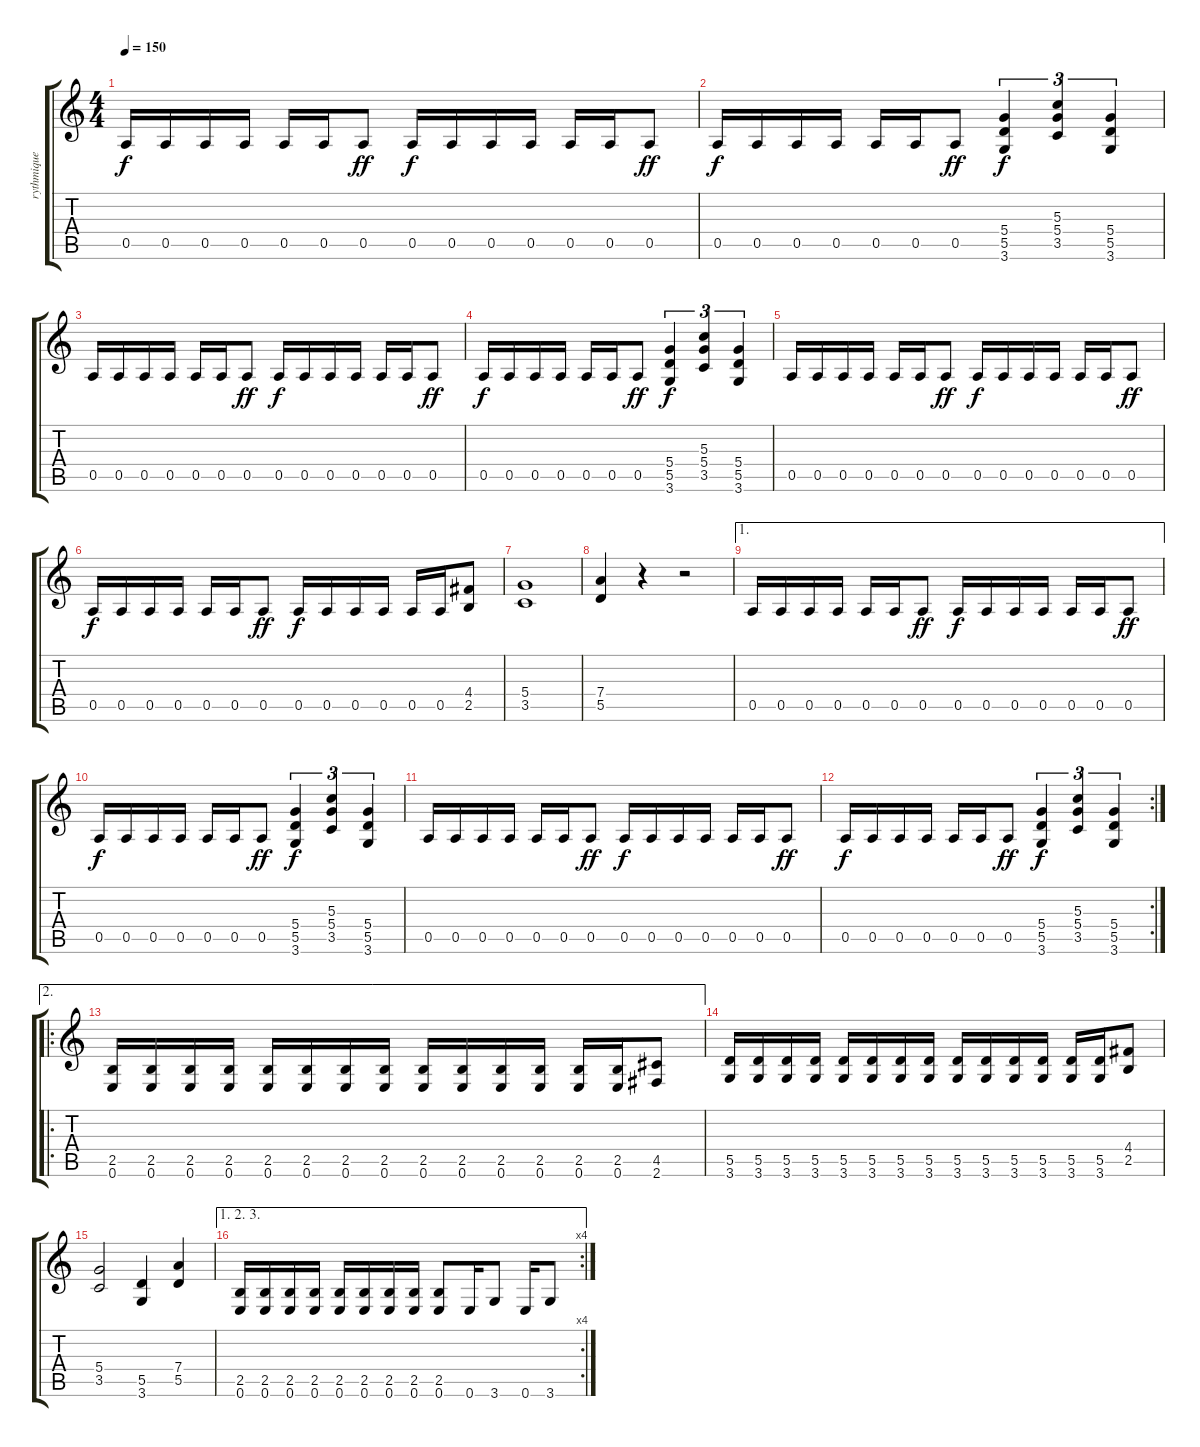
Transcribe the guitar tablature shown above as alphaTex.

\track ("rythmique" "rythmique") {instrument overdrivenguitar}
\staff {score tabs}
\tuning (E4 B3 G3 D3 A2 E2) {hide}
\ts (4 4)
\tempo 150
\clef g2
\ks c
0.5.16{dy f} 0.5.16 0.5.16 0.5.16 0.5.16 0.5.16 0.5.8{dy ff} 0.5.16{dy f} 0.5.16 0.5.16 0.5.16 0.5.16 0.5.16 0.5.8{dy ff} |
0.5.16{dy f} 0.5.16 0.5.16 0.5.16 0.5.16 0.5.16 0.5.8{dy ff} (5.4 5.5 3.6).4{tu (3 2) dy f} (5.3 5.4 3.5).4{tu (3 2)} (5.4 5.5 3.6).4{tu (3 2)} |
0.5.16 0.5.16 0.5.16 0.5.16 0.5.16 0.5.16 0.5.8{dy ff} 0.5.16{dy f} 0.5.16 0.5.16 0.5.16 0.5.16 0.5.16 0.5.8{dy ff} |
0.5.16{dy f} 0.5.16 0.5.16 0.5.16 0.5.16 0.5.16 0.5.8{dy ff} (5.4 5.5 3.6).4{tu (3 2) dy f} (5.3 5.4 3.5).4{tu (3 2)} (5.4 5.5 3.6).4{tu (3 2)} |
0.5.16 0.5.16 0.5.16 0.5.16 0.5.16 0.5.16 0.5.8{dy ff} 0.5.16{dy f} 0.5.16 0.5.16 0.5.16 0.5.16 0.5.16 0.5.8{dy ff} |
0.5.16{dy f} 0.5.16 0.5.16 0.5.16 0.5.16 0.5.16 0.5.8{dy ff} 0.5.16{dy f} 0.5.16 0.5.16 0.5.16 0.5.16 0.5.16 (4.4 2.5).8 |
(5.4 3.5).1 |
(7.4 5.5).4 r.4 r.2 |
\ae 1
0.5.16 0.5.16 0.5.16 0.5.16 0.5.16 0.5.16 0.5.8{dy ff} 0.5.16{dy f} 0.5.16 0.5.16 0.5.16 0.5.16 0.5.16 0.5.8{dy ff} |
0.5.16{dy f} 0.5.16 0.5.16 0.5.16 0.5.16 0.5.16 0.5.8{dy ff} (5.4 5.5 3.6).4{tu (3 2) dy f} (5.3 5.4 3.5).4{tu (3 2)} (5.4 5.5 3.6).4{tu (3 2)} |
0.5.16 0.5.16 0.5.16 0.5.16 0.5.16 0.5.16 0.5.8{dy ff} 0.5.16{dy f} 0.5.16 0.5.16 0.5.16 0.5.16 0.5.16 0.5.8{dy ff} |
\rc 2
0.5.16{dy f} 0.5.16 0.5.16 0.5.16 0.5.16 0.5.16 0.5.8{dy ff} (5.4 5.5 3.6).4{tu (3 2) dy f} (5.3 5.4 3.5).4{tu (3 2)} (5.4 5.5 3.6).4{tu (3 2)} |
\ae 2
\ro
(2.5 0.6).16 (2.5 0.6).16 (2.5 0.6).16 (2.5 0.6).16 (2.5 0.6).16 (2.5 0.6).16 (2.5 0.6).16 (2.5 0.6).16 (2.5 0.6).16 (2.5 0.6).16 (2.5 0.6).16 (2.5 0.6).16 (2.5 0.6).16 (2.5 0.6).16 (4.5 2.6).8 |
(5.5 3.6).16 (5.5 3.6).16 (5.5 3.6).16 (5.5 3.6).16 (5.5 3.6).16 (5.5 3.6).16 (5.5 3.6).16 (5.5 3.6).16 (5.5 3.6).16 (5.5 3.6).16 (5.5 3.6).16 (5.5 3.6).16 (5.5 3.6).16 (5.5 3.6).16 (4.4 2.5).8 |
(5.4 3.5).2 (5.5 3.6).4 (7.4 5.5).4 |
\ae (1 2 3)
\rc 4
(2.5 0.6).16 (2.5 0.6).16 (2.5 0.6).16 (2.5 0.6).16 (2.5 0.6).16 (2.5 0.6).16 (2.5 0.6).16 (2.5 0.6).16 (2.5 0.6).8 0.6.16 3.6.8 0.6.16 3.6.8
